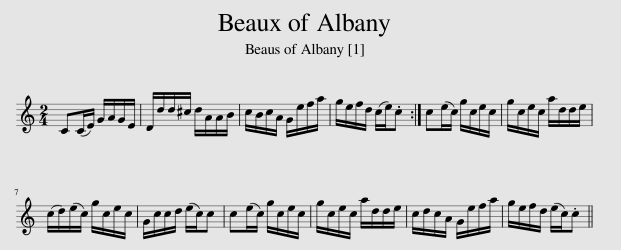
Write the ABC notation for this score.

X:1
L:1/8
M:2/4
I:linebreak $
K:C
V:1 treble
V:1
 C(C/E/) G/A/G/E/ | D/d/d/^c/ d/A/A/B/ | c/B/c/A/ G/e/f/a/ | g/e/f/d/ (c/e/).c :| c(e/c/) g/c/e/c/ | %5
 g/c/e/c/ a/d/d/e/ |$ (c/d/)(e/c/) g/c/e/c/ | G/c/c/d/ (e/c/)c | c(e/c/) g/c/e/c/ | g/c/e/c/ a/d/d/e/ | %10
 c/d/c/A/ G/e/f/a/ | g/e/f/d/ (e/c/).c || %12
